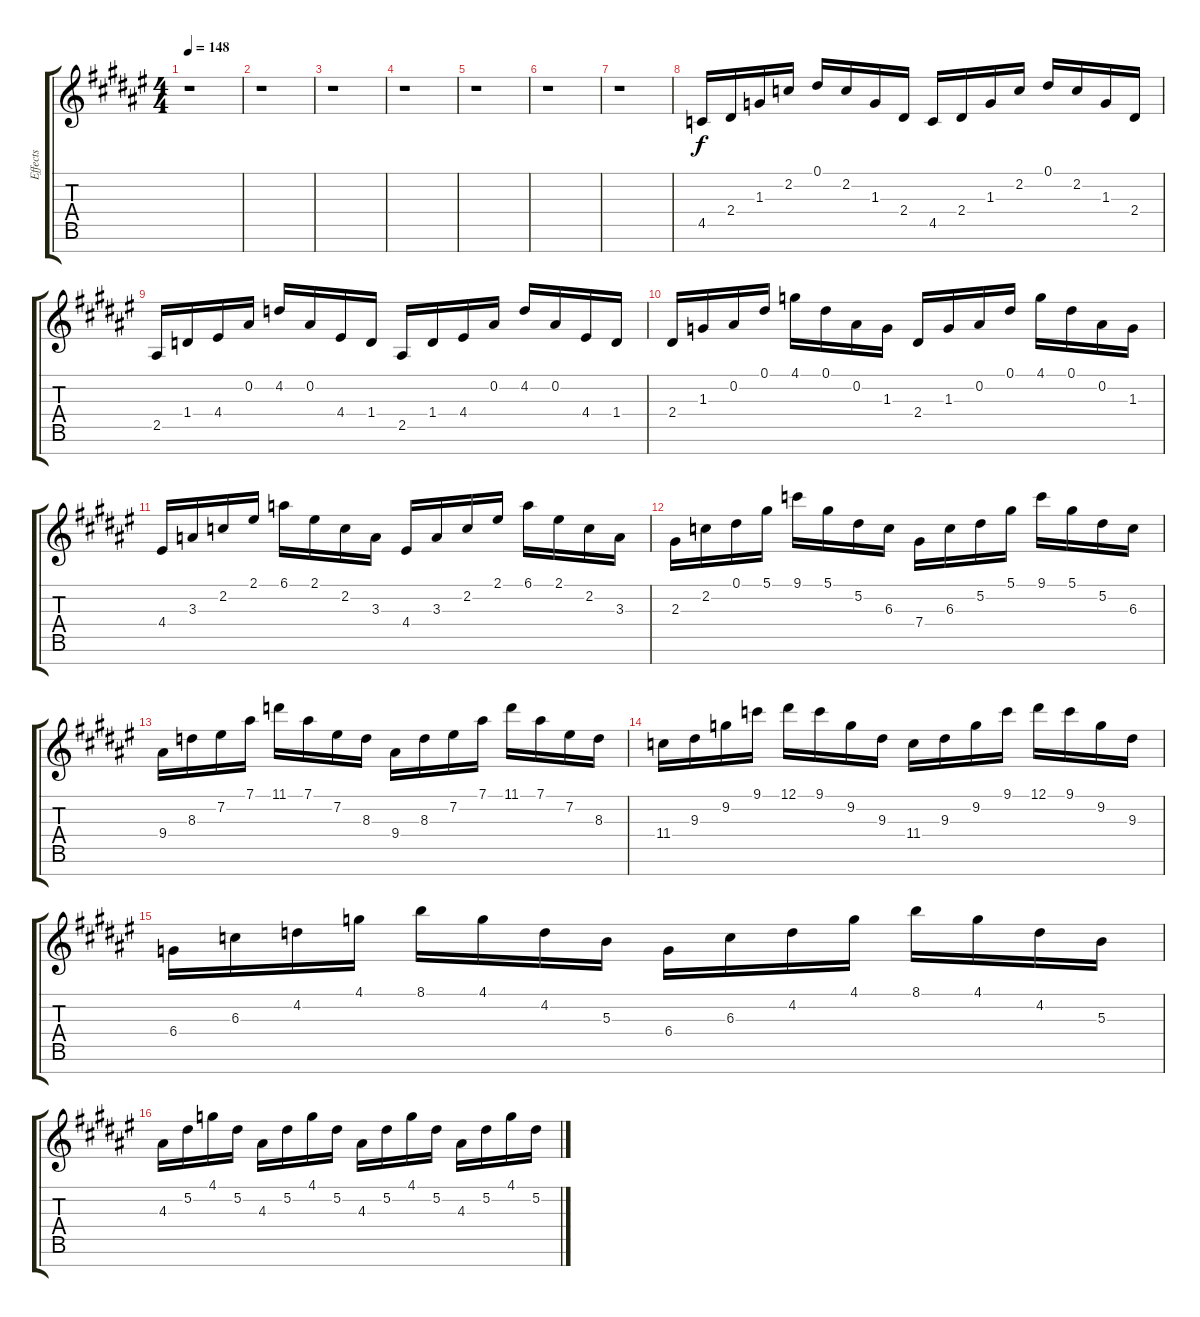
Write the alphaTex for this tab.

\track ("Effects" "Effects") {instrument fx1rain}
\staff {score tabs}
\tuning (Eb5 Bb4 Gb4 Db4 Ab3 Eb3 F2) {hide}
\ts (4 4)
\tempo 148
\clef g2
\ks d#minor
r.1{dy fff} |
r.1 |
r.1 |
r.1 |
r.1 |
r.1 |
r.1 |
4.5.16{dy f} 2.4.16 1.3.16 2.2.16 0.1.16 2.2.16 1.3.16 2.4.16 4.5.16 2.4.16 1.3.16 2.2.16 0.1.16 2.2.16 1.3.16 2.4.16 |
2.5.16 1.4.16 4.4.16 0.2.16 4.2.16 0.2.16 4.4.16 1.4.16 2.5.16 1.4.16 4.4.16 0.2.16 4.2.16 0.2.16 4.4.16 1.4.16 |
2.4.16 1.3.16 0.2.16 0.1.16 4.1.16 0.1.16 0.2.16 1.3.16 2.4.16 1.3.16 0.2.16 0.1.16 4.1.16 0.1.16 0.2.16 1.3.16 |
4.4.16 3.3.16 2.2.16 2.1.16 6.1.16 2.1.16 2.2.16 3.3.16 4.4.16 3.3.16 2.2.16 2.1.16 6.1.16 2.1.16 2.2.16 3.3.16 |
2.3.16 2.2.16 0.1.16 5.1.16 9.1.16 5.1.16 5.2.16 6.3.16 7.4.16 6.3.16 5.2.16 5.1.16 9.1.16 5.1.16 5.2.16 6.3.16 |
9.4.16 8.3.16 7.2.16 7.1.16 11.1.16 7.1.16 7.2.16 8.3.16 9.4.16 8.3.16 7.2.16 7.1.16 11.1.16 7.1.16 7.2.16 8.3.16 |
11.4.16 9.3.16 9.2.16 9.1.16 12.1.16 9.1.16 9.2.16 9.3.16 11.4.16 9.3.16 9.2.16 9.1.16 12.1.16 9.1.16 9.2.16 9.3.16 |
6.4.16 6.3.16 4.2.16 4.1.16 8.1.16 4.1.16 4.2.16 5.3.16 6.4.16 6.3.16 4.2.16 4.1.16 8.1.16 4.1.16 4.2.16 5.3.16 |
4.3.16 5.2.16 4.1.16 5.2.16 4.3.16 5.2.16 4.1.16 5.2.16 4.3.16 5.2.16 4.1.16 5.2.16 4.3.16 5.2.16 4.1.16 5.2.16
